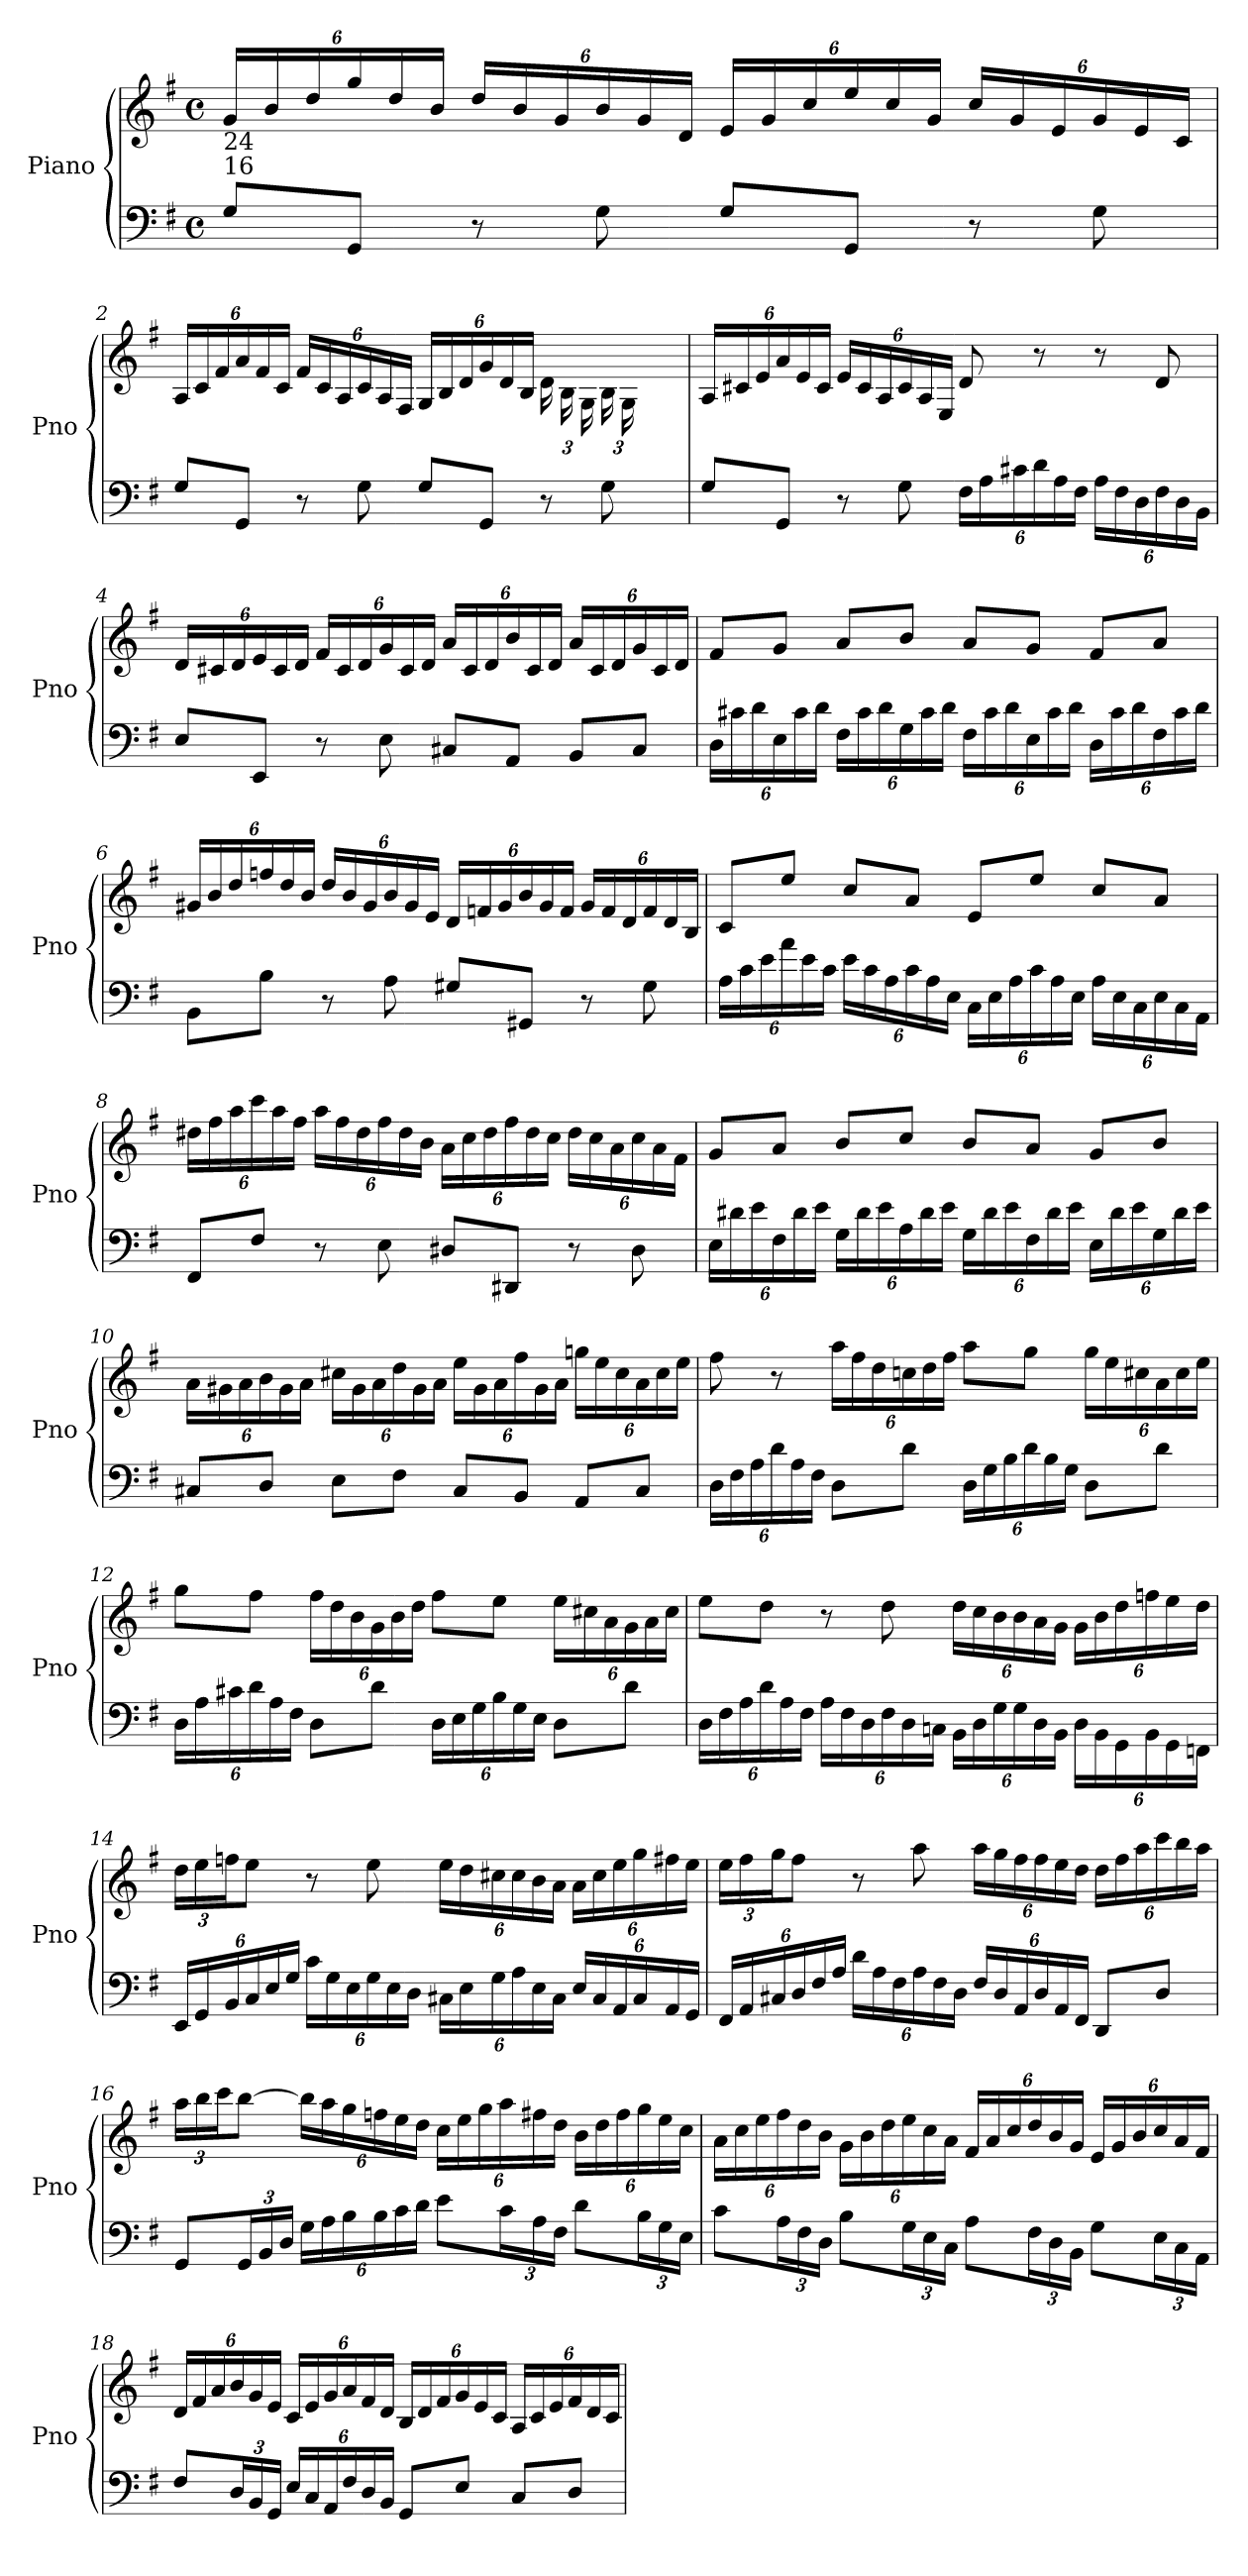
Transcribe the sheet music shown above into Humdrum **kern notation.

**kern	**kern
*part1	*part1
*staff2	*staff1
*I"Piano	*
*I'Pno	*
*clefF4	*clefG2
*k[f#]	*k[f#]
*M4/4	*M4/4
*met(c)	*met(c)
*	*Xbrackettup
=1	=1
!	!LO:TX:b:t=24
!	!LO:TX:b:t=16
8G/L	24g/LL
.	24b/
.	24dd/
8GG/J	24gg/
.	24dd/
.	24b/JJ
8r	24dd/LL
.	24b/
.	24g/
8G\	24b/
.	24g/
.	24d/JJ
8G/L	24e/LL
.	24g/
.	24cc/
8GG/J	24ee/
.	24cc/
.	24g/JJ
8r	24cc/LL
.	24g/
.	24e/
8G\	24g/
.	24e/
.	24c/JJ
=2	=2
*^	*
24%23ryy	8G/L	24A/LL
.	.	24c/
.	.	24f#/
.	8GG/J	24a/
.	.	24f#/
.	.	24c/JJ
.	8r	24f#/LL
.	.	24c/
.	.	24A/
.	8G\	24c/
.	.	24A/
.	.	24F#/JJ
.	8G/L	24G/LL
.	.	24B/
.	.	24d/
.	8GG/J	24g/
.	.	24d/
.	.	24B/JJ
.	8r	24d\LL
.	.	24B\
.	.	24G\
.	8G\	24B\
.	.	24G\
24E/JJ	.	24ryy
*v	*v	*
!!LO:LB:g=z
=3	=3
8G/L	24A/LL
.	24c#X/
.	24e/
8GG/J	24a/
.	24e/
.	24c#/JJ
8r	24e/LL
.	24c#/
.	24A/
8G\	24c#/
.	24A/
.	24E/JJ
*Xbrackettup	*
24F#\LL	8d/
24A\	.
24c#X\	.
24d\	8r
24A\	.
24F#\JJ	.
24A\LL	8r
24F#\	.
24D\	.
24F#\	8d/
24D\	.
24BB\JJ	.
=4	=4
8E/L	24d/LL
.	24c#X/
.	24d/
8EE/J	24e/
.	24c#/
.	24d/JJ
8r	24f#/LL
.	24c#/
.	24d/
8E\	24g/
.	24c#/
.	24d/JJ
8C#X/L	24a/LL
.	24c#/
.	24d/
8AA/J	24b/
.	24c#/
.	24d/JJ
8BB/L	24a/LL
.	24c#/
.	24d/
8C#/J	24g/
.	24c#/
.	24d/JJ
!!LO:LB:g=z
=5	=5
24D\LL	8f#/L
24c#X\	.
24d\	.
24E\	8g/J
24c#\	.
24d\JJ	.
24F#\LL	8a/L
24c#\	.
24d\	.
24G\	8b/J
24c#\	.
24d\JJ	.
24F#\LL	8a/L
24c#\	.
24d\	.
24E\	8g/J
24c#\	.
24d\JJ	.
24D\LL	8f#/L
24c#\	.
24d\	.
24F#\	8a/J
24c#\	.
24d\JJ	.
=6	=6
8BB\L	24g#X/LL
.	24b/
.	24dd/
8B\J	24ffn/
.	24dd/
.	24b/JJ
8r	24dd/LL
.	24b/
.	24g#/
8A\	24b/
.	24g#/
.	24e/JJ
8G#X/L	24d/LL
.	24fn/
.	24g#/
8GG#X/J	24b/
.	24g#/
.	24f/JJ
8r	24g#/LL
.	24f/
.	24d/
8G#\	24f/
.	24d/
.	24B/JJ
!!LO:LB:g=z
=7	=7
24A\LL	8c/L
24c\	.
24e\	.
24a\	8ee/J
24e\	.
24c\JJ	.
24e\LL	8cc/L
24c\	.
24A\	.
24c\	8a/J
24A\	.
24E\JJ	.
24C\LL	8e/L
24E\	.
24A\	.
24c\	8ee/J
24A\	.
24E\JJ	.
24A\LL	8cc/L
24E\	.
24C\	.
24E\	8a/J
24C\	.
24AA\JJ	.
=8	=8
8FF#/L	24dd#X\LL
.	24ff#\
.	24aa\
8F#/J	24ccc\
.	24aa\
.	24ff#\JJ
8r	24aa\LL
.	24ff#\
.	24dd#\
8E\	24ff#\
.	24dd#\
.	24b\JJ
8D#X/L	24a\LL
.	24cc\
.	24dd#\
8DD#X/J	24ff#\
.	24dd#\
.	24cc\JJ
8r	24dd#\LL
.	24cc\
.	24a\
8D#\	24cc\
.	24a\
.	24f#\JJ
!!LO:PB:g=z
=9	=9
24E\LL	8g/L
24d#X\	.
24e\	.
24F#\	8a/J
24d#\	.
24e\JJ	.
24G\LL	8b/L
24d#\	.
24e\	.
24A\	8cc/J
24d#\	.
24e\JJ	.
24G\LL	8b/L
24d#\	.
24e\	.
24F#\	8a/J
24d#\	.
24e\JJ	.
24E\LL	8g/L
24d#\	.
24e\	.
24G\	8b/J
24d#\	.
24e\JJ	.
=10	=10
8C#X/L	24a\LL
.	24g#X\
.	24a\
8D/J	24b\
.	24g#\
.	24a\JJ
8E\L	24cc#X\LL
.	24g#\
.	24a\
8F#\J	24dd\
.	24g#\
.	24a\JJ
8C#/L	24ee\LL
.	24g#\
.	24a\
8BB/J	24ff#\
.	24g#\
.	24a\JJ
8AA/L	24ggn\LL
.	24ee\
.	24cc#\
8C#/J	24a\
.	24cc#\
.	24ee\JJ
!!LO:LB:g=z
=11	=11
24D\LL	8ff#\
24F#\	.
24A\	.
24d\	8r
24A\	.
24F#\JJ	.
8D\L	24aa\LL
.	24ff#\
.	24dd\
8d\J	24ccn\
.	24dd\
.	24ff#\JJ
24D\LL	8aa\L
24G\	.
24B\	.
24d\	8gg\J
24B\	.
24G\JJ	.
8D\L	24gg\LL
.	24ee\
.	24cc#X\
8d\J	24a\
.	24cc#\
.	24ee\JJ
=12	=12
24D\LL	8gg\L
24A\	.
24c#X\	.
24d\	8ff#\J
24A\	.
24F#\JJ	.
8D\L	24ff#\LL
.	24dd\
.	24b\
8d\J	24g\
.	24b\
.	24dd\JJ
24D\LL	8ff#\L
24E\	.
24G\	.
24B\	8ee\J
24G\	.
24E\JJ	.
8D\L	24ee\LL
.	24cc#X\
.	24a\
8d\J	24g\
.	24a\
.	24cc#\JJ
!!LO:LB:g=z
=13	=13
24D\LL	8ee\L
24F#\	.
24A\	.
24d\	8dd\J
24A\	.
24F#\JJ	.
24A\LL	8r
24F#\	.
24D\	.
24F#\	8dd\
24D\	.
24Cn\JJ	.
24BB\LL	24dd\LL
24D\	24cc\
24G\	24b\
24G\	24b\
24D\	24a\
24BB\JJ	24g\JJ
24D\LL	24g\LL
24BB\	24b\
24GG\	24dd\
24BB\	24ffn\
24GG\	24ee\
24FFn\JJ	24dd\JJ
=14	=14
24EE/LL	24dd\LL
24GG/	24ee\
24BB/	24ffn\J
24C/	8ee\J
24E/	.
24G/JJ	.
24c\LL	8r
24G\	.
24E\	.
24G\	8ee\
24E\	.
24D\JJ	.
24C#X\LL	24ee\LL
24E\	24dd\
24G\	24cc#X\
24A\	24cc#\
24E\	24b\
24C#\JJ	24a\JJ
24E/LL	24a\LL
24C#/	24cc#\
24AA/	24ee\
24C#/	24gg\
24AA/	24ff#X\
24GG/JJ	24ee\JJ
!!LO:LB:g=z
=15	=15
24FF#/LL	24ee\LL
24AA/	24ff#\
24C#X/	24gg\J
24D/	8ff#\J
24F#/	.
24A/JJ	.
24d\LL	8r
24A\	.
24F#\	.
24A\	8aa\
24F#\	.
24D\JJ	.
24F#/LL	24aa\LL
24D/	24gg\
24AA/	24ff#\
24D/	24ff#\
24AA/	24ee\
24FF#/JJ	24dd\JJ
8DD/L	24dd\LL
.	24ff#\
.	24aa\
8D/J	24ccc\
.	24bb\
.	24aa\JJ
=16	=16
8GG/L	24aa\LL
.	24bb\
.	24ccc\J
24GG/L	[8bb\J
24BB/	.
24D/JJ	.
24G\LL	24bb\LL]
24A\	24aa\
24B\	24gg\
24B\	24ffn\
24c\	24ee\
24d\JJ	24dd\JJ
8e\L	24cc\LL
.	24ee\
.	24gg\
24c\L	24aa\
24A\	24ff#X\
24F#\JJ	24dd\JJ
8d\L	24b\LL
.	24dd\
.	24ff#\
24B\L	24gg\
24G\	24ee\
24E\JJ	24cc\JJ
!!LO:LB:g=z
=17	=17
8c\L	24a\LL
.	24cc\
.	24ee\
24A\L	24ff#\
24F#\	24dd\
24D\JJ	24b\JJ
8B\L	24g\LL
.	24b\
.	24dd\
24G\L	24ee\
24E\	24cc\
24C\JJ	24a\JJ
8A\L	24f#/LL
.	24a/
.	24cc/
24F#\L	24dd/
24D\	24b/
24BB\JJ	24g/JJ
8G\L	24e/LL
.	24g/
.	24b/
24E\L	24cc/
24C\	24a/
24AA\JJ	24f#/JJ
=18	=18
8F#/L	24d/LL
.	24f#/
.	24a/
24D/L	24b/
24BB/	24g/
24GG/JJ	24e/JJ
24E/LL	24c/LL
24C/	24e/
24AA/	24g/
24F#/	24a/
24D/	24f#/
24BB/JJ	24d/JJ
8GG/L	24B/LL
.	24d/
.	24f#/
8E/J	24g/
.	24e/
.	24c/JJ
8C/L	24A/LL
.	24c/
.	24e/
8D/J	24f#/
.	24d/
.	24c/JJ
=	=
*-	*-
